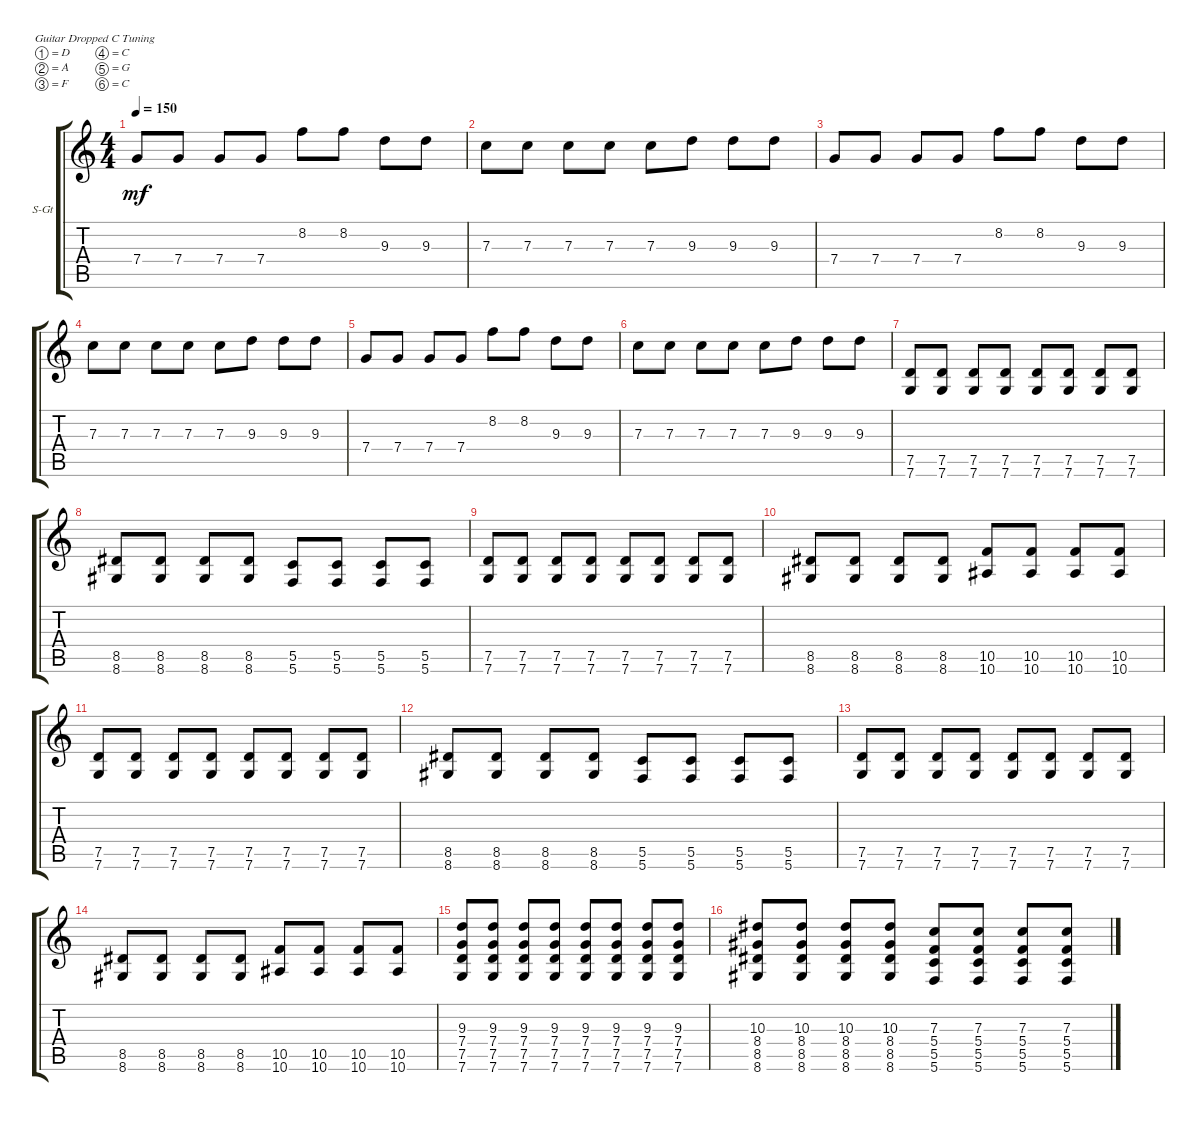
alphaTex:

\defaultSystemsLayout 4
\bracketExtendMode groupsimilarinstruments
\firstSystemTrackNameOrientation horizontal
\otherSystemsTrackNameOrientation horizontal
\track ("Steel Guitar" "S-Gt") {instrument acousticguitarsteel}
\staff {score tabs}
\tuning (D4 A3 F3 C3 G2 C2)
\ts (4 4)
\tempo 150
\clef g2
\ks c
7.4.8{dy mf} 7.4.8 7.4.8 7.4.8 8.2.8 8.2.8 9.3.8 9.3.8 |
7.3.8 7.3.8 7.3.8 7.3.8 7.3.8 9.3.8 9.3.8 9.3.8 |
7.4.8 7.4.8 7.4.8 7.4.8 8.2.8 8.2.8 9.3.8 9.3.8 |
7.3.8 7.3.8 7.3.8 7.3.8 7.3.8 9.3.8 9.3.8 9.3.8 |
7.4.8 7.4.8 7.4.8 7.4.8 8.2.8 8.2.8 9.3.8 9.3.8 |
7.3.8 7.3.8 7.3.8 7.3.8 7.3.8 9.3.8 9.3.8 9.3.8 |
(7.6 7.5).8 (7.6 7.5).8 (7.5 7.6).8 (7.6 7.5).8 (7.6 7.5).8 (7.6 7.5).8 (7.5 7.6).8 (7.6 7.5).8 |
(8.6 8.5).8 (8.5 8.6).8 (8.6 8.5).8 (8.6 8.5).8 (5.6 5.5).8 (5.6 5.5).8 (5.5 5.6).8 (5.5 5.6).8 |
(7.6 7.5).8 (7.6 7.5).8 (7.5 7.6).8 (7.6 7.5).8 (7.6 7.5).8 (7.6 7.5).8 (7.5 7.6).8 (7.6 7.5).8 |
(8.5 8.6).8 (8.5 8.6).8 (8.6 8.5).8 (8.6 8.5).8 (10.6 10.5).8 (10.6 10.5).8 (10.5 10.6).8 (10.6 10.5).8 |
(7.6 7.5).8 (7.6 7.5).8 (7.5 7.6).8 (7.6 7.5).8 (7.6 7.5).8 (7.6 7.5).8 (7.5 7.6).8 (7.6 7.5).8 |
(8.6 8.5).8 (8.5 8.6).8 (8.6 8.5).8 (8.6 8.5).8 (5.6 5.5).8 (5.6 5.5).8 (5.5 5.6).8 (5.5 5.6).8 |
(7.6 7.5).8 (7.6 7.5).8 (7.5 7.6).8 (7.6 7.5).8 (7.6 7.5).8 (7.6 7.5).8 (7.5 7.6).8 (7.6 7.5).8 |
(8.5 8.6).8 (8.5 8.6).8 (8.6 8.5).8 (8.6 8.5).8 (10.6 10.5).8 (10.6 10.5).8 (10.5 10.6).8 (10.6 10.5).8 |
(7.6 7.5 7.4 9.3).8 (7.5 7.6 7.4 9.3).8 (7.6 7.5 7.4 9.3).8 (7.6 7.5 7.4 9.3).8 (7.5 7.4 7.6 9.3).8 (7.5 7.6 7.4 9.3).8 (7.6 7.5 7.4 9.3).8 (7.4 7.5 7.6 9.3).8 |
(8.6 8.5 8.4 10.3).8 (8.5 8.6 8.4 10.3).8 (8.6 8.5 8.4 10.3).8 (8.6 8.5 8.4 10.3).8 (5.6 5.5 5.4 7.3).8 (5.6 5.5 5.4 7.3).8 (5.5 5.6 5.4 7.3).8 (5.5 5.6 5.4 7.3).8
